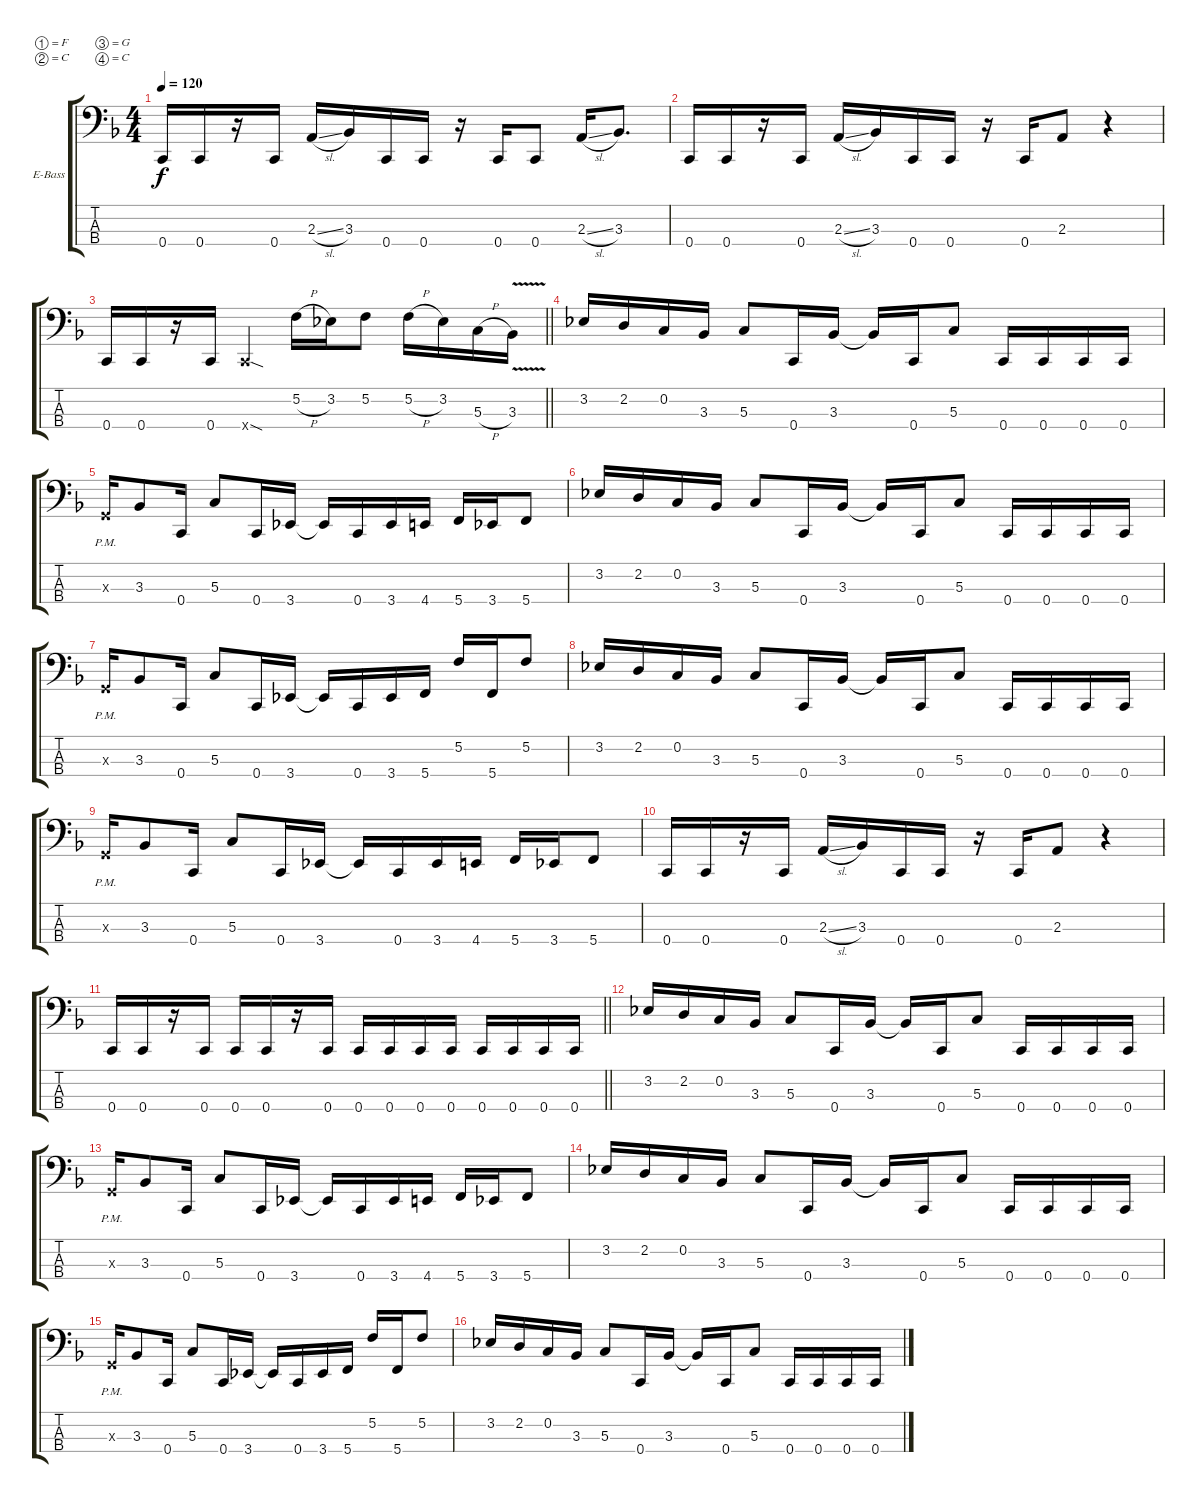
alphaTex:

\bracketExtendMode groupsimilarinstruments
\firstSystemTrackNameOrientation horizontal
\otherSystemsTrackNameOrientation horizontal
\track ("Untitled" "E-Bass") {instrument electricbasspick}
\staff {score tabs}
\tuning (F2 C2 G1 C1)
\ts (4 4)
\tempo 120
\clef f4
\ks f
0.4.16{dy f} 0.4.16 r.16 0.4.16 2.3{sl}.16 3.3.16 0.4.16 0.4.16 r.16 0.4.16 0.4.8 2.3{sl}.16 3.3.8{d} |
0.4.16 0.4.16 r.16 0.4.16 2.3{sl}.16 3.3.16 0.4.16 0.4.16 r.16 0.4.16 2.3.8 r.4 |
\barLineRight lightlight
0.4.16 0.4.16 r.16 0.4.16 0.4{sod x}.4 5.2{h}.16 3.2.16 5.2.8 5.2{h}.16 3.2.16 5.3{h}.16 3.3{v}.16 |
3.2.16 2.2.16 0.2.16 3.3.16 5.3.8 0.4.16 3.3.16 3.3{t}.16 0.4.16 5.3.8 0.4.16 0.4.16 0.4.16 0.4.16 |
0.3{pm x}.16 3.3.8 0.4.16 5.3.8 0.4.16 3.4.16 3.4{t}.16 0.4.16 3.4.16 4.4.16 5.4.16 3.4.16 5.4.8 |
3.2.16 2.2.16 0.2.16 3.3.16 5.3.8 0.4.16 3.3.16 3.3{t}.16 0.4.16 5.3.8 0.4.16 0.4.16 0.4.16 0.4.16 |
0.3{pm x}.16 3.3.8 0.4.16 5.3.8 0.4.16 3.4.16 3.4{t}.16 0.4.16 3.4.16 5.4.16 5.2.16 5.4.16 5.2.8 |
3.2.16 2.2.16 0.2.16 3.3.16 5.3.8 0.4.16 3.3.16 3.3{t}.16 0.4.16 5.3.8 0.4.16 0.4.16 0.4.16 0.4.16 |
0.3{pm x}.16 3.3.8 0.4.16 5.3.8 0.4.16 3.4.16 3.4{t}.16 0.4.16 3.4.16 4.4.16 5.4.16 3.4.16 5.4.8 |
0.4.16 0.4.16 r.16 0.4.16 2.3{sl}.16 3.3.16 0.4.16 0.4.16 r.16 0.4.16 2.3.8 r.4 |
\barLineRight lightlight
0.4.16 0.4.16 r.16 0.4.16 0.4.16 0.4.16 r.16 0.4.16 0.4.16 0.4.16 0.4.16 0.4.16 0.4.16 0.4.16 0.4.16 0.4.16 |
\section ("" " ")
3.2.16 2.2.16 0.2.16 3.3.16 5.3.8 0.4.16 3.3.16 3.3{t}.16 0.4.16 5.3.8 0.4.16 0.4.16 0.4.16 0.4.16 |
0.3{pm x}.16 3.3.8 0.4.16 5.3.8 0.4.16 3.4.16 3.4{t}.16 0.4.16 3.4.16 4.4.16 5.4.16 3.4.16 5.4.8 |
3.2.16 2.2.16 0.2.16 3.3.16 5.3.8 0.4.16 3.3.16 3.3{t}.16 0.4.16 5.3.8 0.4.16 0.4.16 0.4.16 0.4.16 |
0.3{pm x}.16 3.3.8 0.4.16 5.3.8 0.4.16 3.4.16 3.4{t}.16 0.4.16 3.4.16 5.4.16 5.2.16 5.4.16 5.2.8 |
3.2.16 2.2.16 0.2.16 3.3.16 5.3.8 0.4.16 3.3.16 3.3{t}.16 0.4.16 5.3.8 0.4.16 0.4.16 0.4.16 0.4.16
